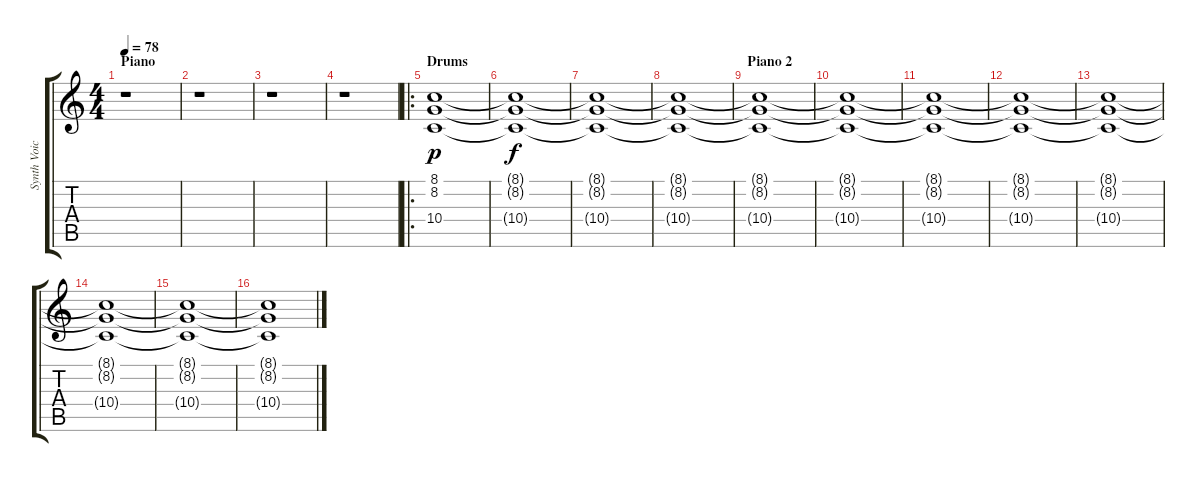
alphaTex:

\track ("Synth Voice" "Synth Voic") {instrument choiraahs}
\staff {score tabs}
\tuning (E4 B3 G3 D3 A2 E2) {hide}
\ts (4 4)
\section ("" "Piano")
\tempo 78
\clef g2
\ks c
r.1{dy p instrument choiraahs} |
r.1 |
r.1 |
r.1 |
\ro
\section ("" "Drums")
(8.1 8.2 10.4).1 |
(8.1{t} 8.2{t} 10.4{t}).1{dy f} |
(8.1{t} 8.2{t} 10.4{t}).1 |
(8.1{t} 8.2{t} 10.4{t}).1 |
\section ("" "Piano 2")
(8.1{t} 8.2{t} 10.4{t}).1 |
(8.1{t} 8.2{t} 10.4{t}).1 |
(8.1{t} 8.2{t} 10.4{t}).1 |
(8.1{t} 8.2{t} 10.4{t}).1 |
(8.1{t} 8.2{t} 10.4{t}).1 |
(8.1{t} 8.2{t} 10.4{t}).1 |
(8.1{t} 8.2{t} 10.4{t}).1 |
(8.1{t} 8.2{t} 10.4{t}).1
